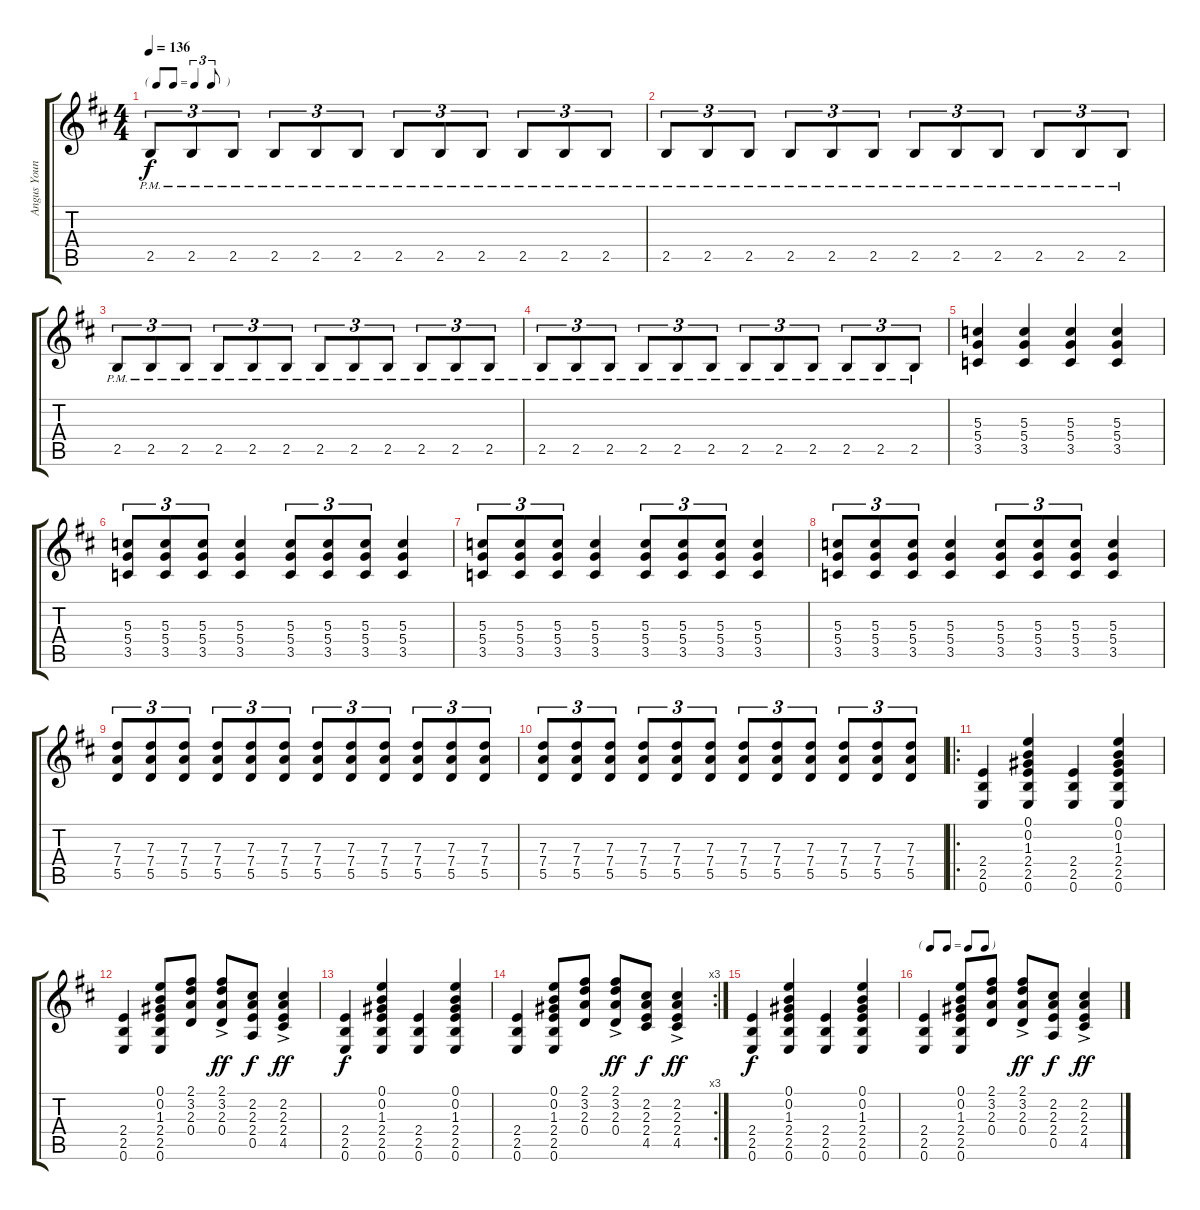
\track ("Angus Young" "Angus Youn") {instrument distortionguitar}
\staff {score tabs}
\tuning (E4 B3 G3 D3 A2 E2) {hide}
\ts (4 4)
\tf triplet8th
\tempo 136
\clef g2
\ks d
2.5{pm}.8{tu (3 2) dy f} 2.5{pm}.8{tu (3 2)} 2.5{pm}.8{tu (3 2)} 2.5{pm}.8{tu (3 2)} 2.5{pm}.8{tu (3 2)} 2.5{pm}.8{tu (3 2)} 2.5{pm}.8{tu (3 2)} 2.5{pm}.8{tu (3 2)} 2.5{pm}.8{tu (3 2)} 2.5{pm}.8{tu (3 2)} 2.5{pm}.8{tu (3 2)} 2.5{pm}.8{tu (3 2)} |
2.5{pm}.8{tu (3 2)} 2.5{pm}.8{tu (3 2)} 2.5{pm}.8{tu (3 2)} 2.5{pm}.8{tu (3 2)} 2.5{pm}.8{tu (3 2)} 2.5{pm}.8{tu (3 2)} 2.5{pm}.8{tu (3 2)} 2.5{pm}.8{tu (3 2)} 2.5{pm}.8{tu (3 2)} 2.5{pm}.8{tu (3 2)} 2.5{pm}.8{tu (3 2)} 2.5{pm}.8{tu (3 2)} |
2.5{pm}.8{tu (3 2)} 2.5{pm}.8{tu (3 2)} 2.5{pm}.8{tu (3 2)} 2.5{pm}.8{tu (3 2)} 2.5{pm}.8{tu (3 2)} 2.5{pm}.8{tu (3 2)} 2.5{pm}.8{tu (3 2)} 2.5{pm}.8{tu (3 2)} 2.5{pm}.8{tu (3 2)} 2.5{pm}.8{tu (3 2)} 2.5{pm}.8{tu (3 2)} 2.5{pm}.8{tu (3 2)} |
2.5{pm}.8{tu (3 2)} 2.5{pm}.8{tu (3 2)} 2.5{pm}.8{tu (3 2)} 2.5{pm}.8{tu (3 2)} 2.5{pm}.8{tu (3 2)} 2.5{pm}.8{tu (3 2)} 2.5{pm}.8{tu (3 2)} 2.5{pm}.8{tu (3 2)} 2.5{pm}.8{tu (3 2)} 2.5{pm}.8{tu (3 2)} 2.5{pm}.8{tu (3 2)} 2.5{pm}.8{tu (3 2)} |
(5.3 5.4 3.5).4 (5.3 5.4 3.5).4 (5.3 5.4 3.5).4 (5.3 5.4 3.5).4 |
(5.3 5.4 3.5).8{tu (3 2)} (5.3 5.4 3.5).8{tu (3 2)} (5.3 5.4 3.5).8{tu (3 2)} (5.3 5.4 3.5).4 (5.3 5.4 3.5).8{tu (3 2)} (5.3 5.4 3.5).8{tu (3 2)} (5.3 5.4 3.5).8{tu (3 2)} (5.3 5.4 3.5).4 |
(5.3 5.4 3.5).8{tu (3 2)} (5.3 5.4 3.5).8{tu (3 2)} (5.3 5.4 3.5).8{tu (3 2)} (5.3 5.4 3.5).4 (5.3 5.4 3.5).8{tu (3 2)} (5.3 5.4 3.5).8{tu (3 2)} (5.3 5.4 3.5).8{tu (3 2)} (5.3 5.4 3.5).4 |
(5.3 5.4 3.5).8{tu (3 2)} (5.3 5.4 3.5).8{tu (3 2)} (5.3 5.4 3.5).8{tu (3 2)} (5.3 5.4 3.5).4 (5.3 5.4 3.5).8{tu (3 2)} (5.3 5.4 3.5).8{tu (3 2)} (5.3 5.4 3.5).8{tu (3 2)} (5.3 5.4 3.5).4 |
(7.3 7.4 5.5).8{tu (3 2)} (7.3 7.4 5.5).8{tu (3 2)} (7.3 7.4 5.5).8{tu (3 2)} (7.3 7.4 5.5).8{tu (3 2)} (7.3 7.4 5.5).8{tu (3 2)} (7.3 7.4 5.5).8{tu (3 2)} (7.3 7.4 5.5).8{tu (3 2)} (7.3 7.4 5.5).8{tu (3 2)} (7.3 7.4 5.5).8{tu (3 2)} (7.3 7.4 5.5).8{tu (3 2)} (7.3 7.4 5.5).8{tu (3 2)} (7.3 7.4 5.5).8{tu (3 2)} |
(7.3 7.4 5.5).8{tu (3 2)} (7.3 7.4 5.5).8{tu (3 2)} (7.3 7.4 5.5).8{tu (3 2)} (7.3 7.4 5.5).8{tu (3 2)} (7.3 7.4 5.5).8{tu (3 2)} (7.3 7.4 5.5).8{tu (3 2)} (7.3 7.4 5.5).8{tu (3 2)} (7.3 7.4 5.5).8{tu (3 2)} (7.3 7.4 5.5).8{tu (3 2)} (7.3 7.4 5.5).8{tu (3 2)} (7.3 7.4 5.5).8{tu (3 2)} (7.3 7.4 5.5).8{tu (3 2)} |
\ro
(2.4 2.5 0.6).4 (0.1 0.2 1.3 2.4 2.5 0.6).4 (2.4 2.5 0.6).4 (0.1 0.2 1.3 2.4 2.5 0.6).4 |
(2.4 2.5 0.6).4 (0.1 0.2 1.3 2.4 2.5 0.6).8 (2.1 3.2 2.3 0.4).8 (2.1{ac} 3.2{ac} 2.3{ac} 0.4{ac}).8{dy ff} (2.2 2.3 2.4 0.5).8{dy f} (2.2{ac} 2.3{ac} 2.4{ac} 4.5{ac}).4{dy ff} |
(2.4 2.5 0.6).4{dy f} (0.1 0.2 1.3 2.4 2.5 0.6).4 (2.4 2.5 0.6).4 (0.1 0.2 1.3 2.4 2.5 0.6).4 |
\rc 3
(2.4 2.5 0.6).4 (0.1 0.2 1.3 2.4 2.5 0.6).8 (2.1 3.2 2.3 0.4).8 (2.1{ac} 3.2{ac} 2.3{ac} 0.4{ac}).8{dy ff} (2.2 2.3 2.4 4.5).8{dy f} (2.2{ac} 2.3{ac} 2.4{ac} 4.5{ac}).4{dy ff} |
(2.4 2.5 0.6).4{dy f} (0.1 0.2 1.3 2.4 2.5 0.6).4 (2.4 2.5 0.6).4 (0.1 0.2 1.3 2.4 2.5 0.6).4 |
\tf none
(2.4 2.5 0.6).4 (0.1 0.2 1.3 2.4 2.5 0.6).8 (2.1 3.2 2.3 0.4).8 (2.1{ac} 3.2{ac} 2.3{ac} 0.4{ac}).8{dy ff} (2.2 2.3 2.4 0.5).8{dy f} (2.2{ac} 2.3{ac} 2.4{ac} 4.5{ac}).4{dy ff}
